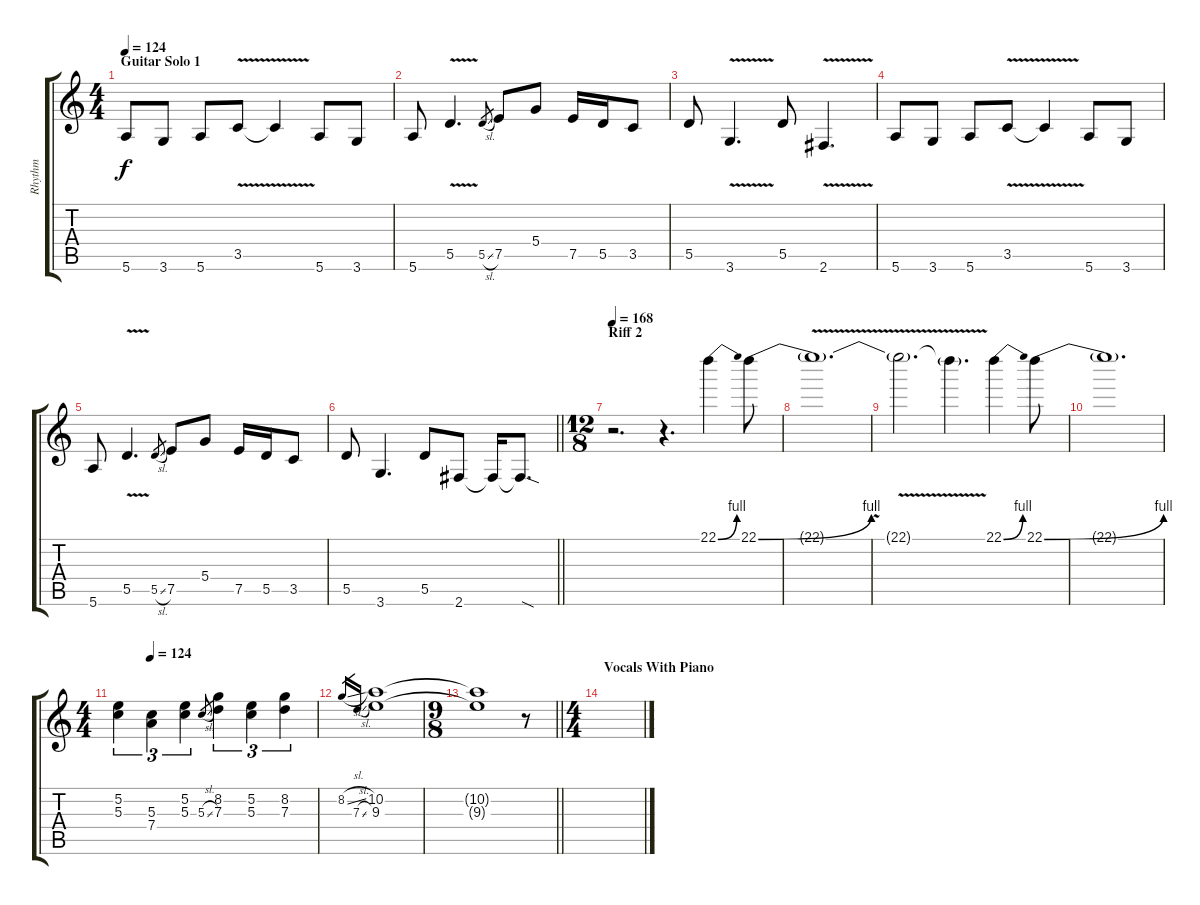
\track ("Rhythm" "Rhythm") {instrument overdrivenguitar}
\staff {score tabs}
\tuning (E4 B3 G3 D3 A2 E2) {hide}
\ts (4 4)
\section ("" "Guitar Solo 1")
\tempo 124
\clef g2
\ks c
5.6.8{dy f} 3.6.8 5.6.8 3.5{v}.8 3.5{t}.4 5.6.8 3.6.8 |
5.6.8 5.5{v}.4{d} 5.5{sl}.8{gr} 7.5.8 5.4.8 7.5.16 5.5.16 3.5.8 |
5.5.8 3.6{v}.4{d} 5.5.8 2.6{v}.4{d} |
5.6.8 3.6.8 5.6.8 3.5{v}.8 3.5{t}.4 5.6.8 3.6.8 |
5.6.8 5.5{v}.4{d} 5.5{sl}.8{gr} 7.5.8 5.4.8 7.5.16 5.5.16 3.5.8 |
\barLineRight lightlight
5.5.8 3.6.4{d} 5.5.8 2.6.8 2.6{t}.16 2.6{sod t}.8{d} |
\ts (12 8)
\section ("" "Riff 2")
\tempo 168
r.2{d} r.4{d} 22.1{be (bend 0 0 60 4)}.4 22.1{be (bend 0 0 60 4)}.8 |
22.1{v t}.1{d} |
22.1{v t}.2{d} 22.1{v t}.4{d} 22.1{be (bend 0 0 60 4)}.4 22.1{be (bend 0 0 60 4)}.8 |
22.1{t}.1{d} |
\ts (4 4)
\tempo (124 0.16666666666666666)
(5.2 5.3).4{tu (3 2)} (5.3 7.4).4{tu (3 2)} (5.2 5.3).4{tu (3 2)} 5.3{sl}.8{gr} (8.2 7.3).4{tu (3 2)} (5.2 5.3).4{tu (3 2)} (8.2 7.3).4{tu (3 2)} |
8.2{sl}.16{gr} 7.3{sl}.16{gr} (10.2 9.3).1 |
\ts (9 8)
\barLineRight lightlight
(10.2{t} 9.3{t}).1 r.8 |
\ts (4 4)
\section ("" "Vocals With Piano")
